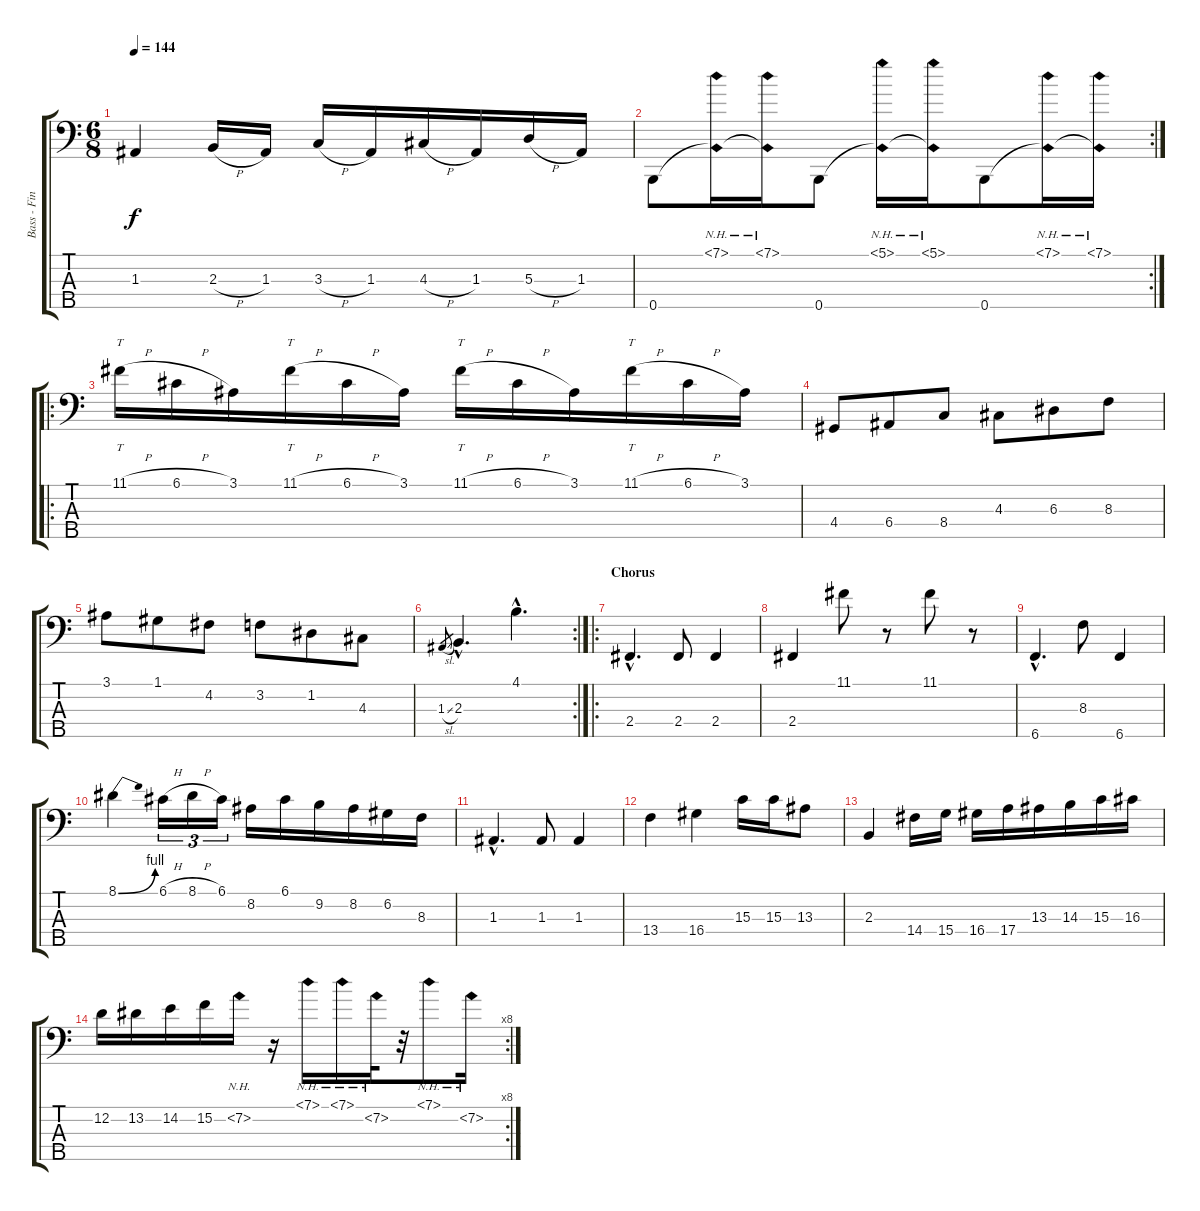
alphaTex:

\track ("Bass - Finger Style" "Bass - Fin") {instrument electricbasspick}
\staff {score tabs}
\tuning (G2 D2 A1 E1 B0) {hide}
\ts (6 8)
\tempo 144
\clef f4
\ks c
1.3.4{dy f} 2.3{h}.16 1.3.16 3.3{h}.16 1.3.16 4.3{h}.16 1.3.16 5.3{h}.16 1.3.16 |
\rc 2
0.5.8 (7.1{nh} 0.5{nh t}).16 (7.1{nh} 0.5{nh t}).16 0.5.8 (5.1{nh} 0.5{nh t}).16 (5.1{nh} 0.5{nh t}).16 0.5.8 (7.1{nh} 0.5{nh t}).16 (7.1{nh} 0.5{nh t}).16 |
\ro
11.1{h}.16{tt} 6.1{h}.16 3.1.16 11.1{h}.16{tt} 6.1{h}.16 3.1.16 11.1{h}.16{tt} 6.1{h}.16 3.1.16 11.1{h}.16{tt} 6.1{h}.16 3.1.16 |
4.4.8 6.4.8 8.4.8 4.3.8 6.3.8 8.3.8 |
3.1.8 1.1.8 4.2.8 3.2.8 1.2.8 4.3.8 |
\rc 2
1.3{sl}.8{gr} 2.3{hac}.4{d} 4.1{hac}.4{d} |
\ro
\section ("" "Chorus")
2.4{hac}.4{d} 2.4.8 2.4.4 |
2.4.4 11.1.8 r.8 11.1.8 r.8 |
6.5{hac}.4{d} 8.3.8 6.5.4 |
8.1{be (bend 0 0 60 4)}.4 6.1{h}.16{tu (3 2)} 8.1{h}.16{tu (3 2)} 6.1.16{tu (3 2)} 8.2.16 6.1.16 9.2.16 8.2.16 6.2.16 8.3.16 |
1.3{hac}.4{d} 1.3.8 1.3.4 |
13.4.4 16.4.4 15.3.16 15.3.16 13.3.8 |
2.3.4 14.4.16 15.4.16 16.4.16 17.4.16 13.3.16 14.3.16 15.3.16 16.3.16 |
\rc 8
12.2.16 13.2.16 14.2.16 15.2.16 7.2{nh}.16 r.16 7.1{nh}.16 7.1{nh}.16 7.2{nh}.32 r.32 7.1{nh}.8 7.2{nh}.16
